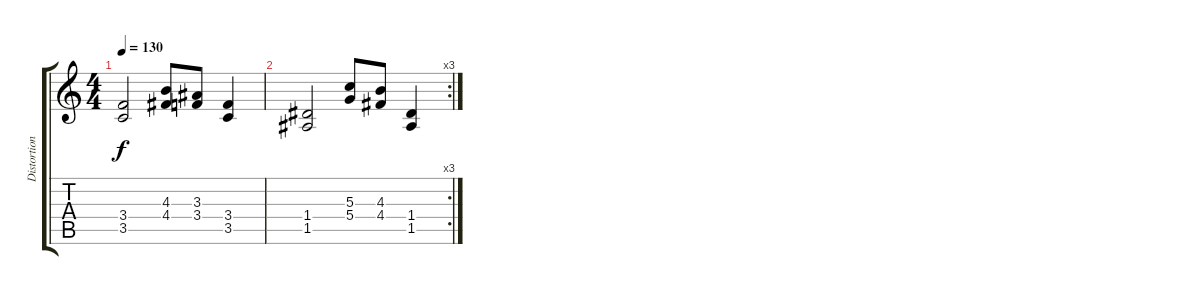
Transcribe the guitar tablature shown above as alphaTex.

\track ("Distortion Guitar" "Distortion") {instrument distortionguitar}
\staff {score tabs}
\tuning (E4 B3 G3 D3 A2 E2) {hide}
\ts (4 4)
\tempo 130
\clef g2
\ks c
(3.4 3.5).2{dy f} (4.3 4.4).8 (3.3 3.4).8 (3.4 3.5).4 |
\rc 3
(1.4 1.5).2 (5.3 5.4).8 (4.3 4.4).8 (1.4 1.5).4
